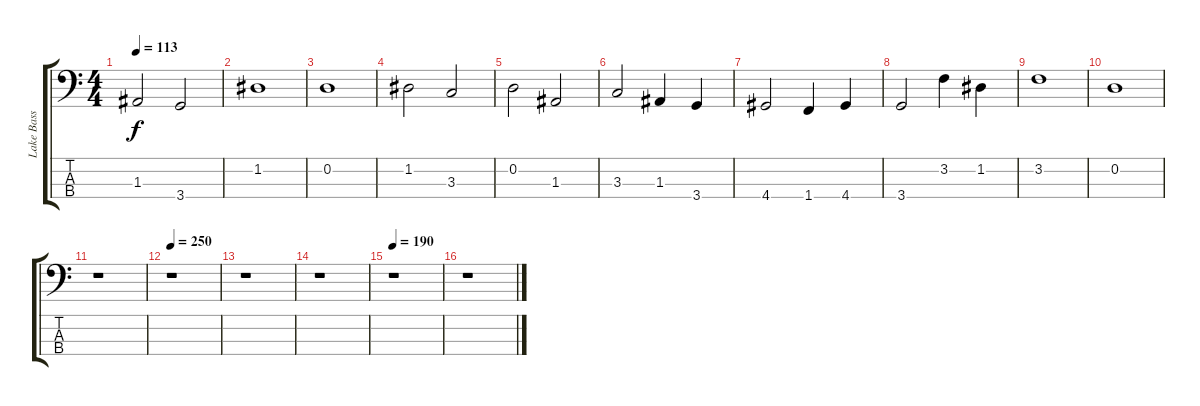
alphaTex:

\track ("Lake Bass" "Lake Bass") {instrument electricbasspick}
\staff {score tabs}
\tuning (G2 D2 A1 E1) {hide}
\ts (4 4)
\tempo 113
\clef f4
\ks c
1.3.2{dy f} 3.4.2 |
1.2.1 |
0.2.1 |
1.2.2 3.3.2 |
0.2.2 1.3.2 |
3.3.2 1.3.4 3.4.4 |
4.4.2 1.4.4 4.4.4 |
3.4.2 3.2.4 1.2.4 |
3.2.1 |
0.2.1 |
r.1 |
\tempo 250
r.1 |
r.1 |
r.1 |
\tempo 190
r.1 |
r.1
